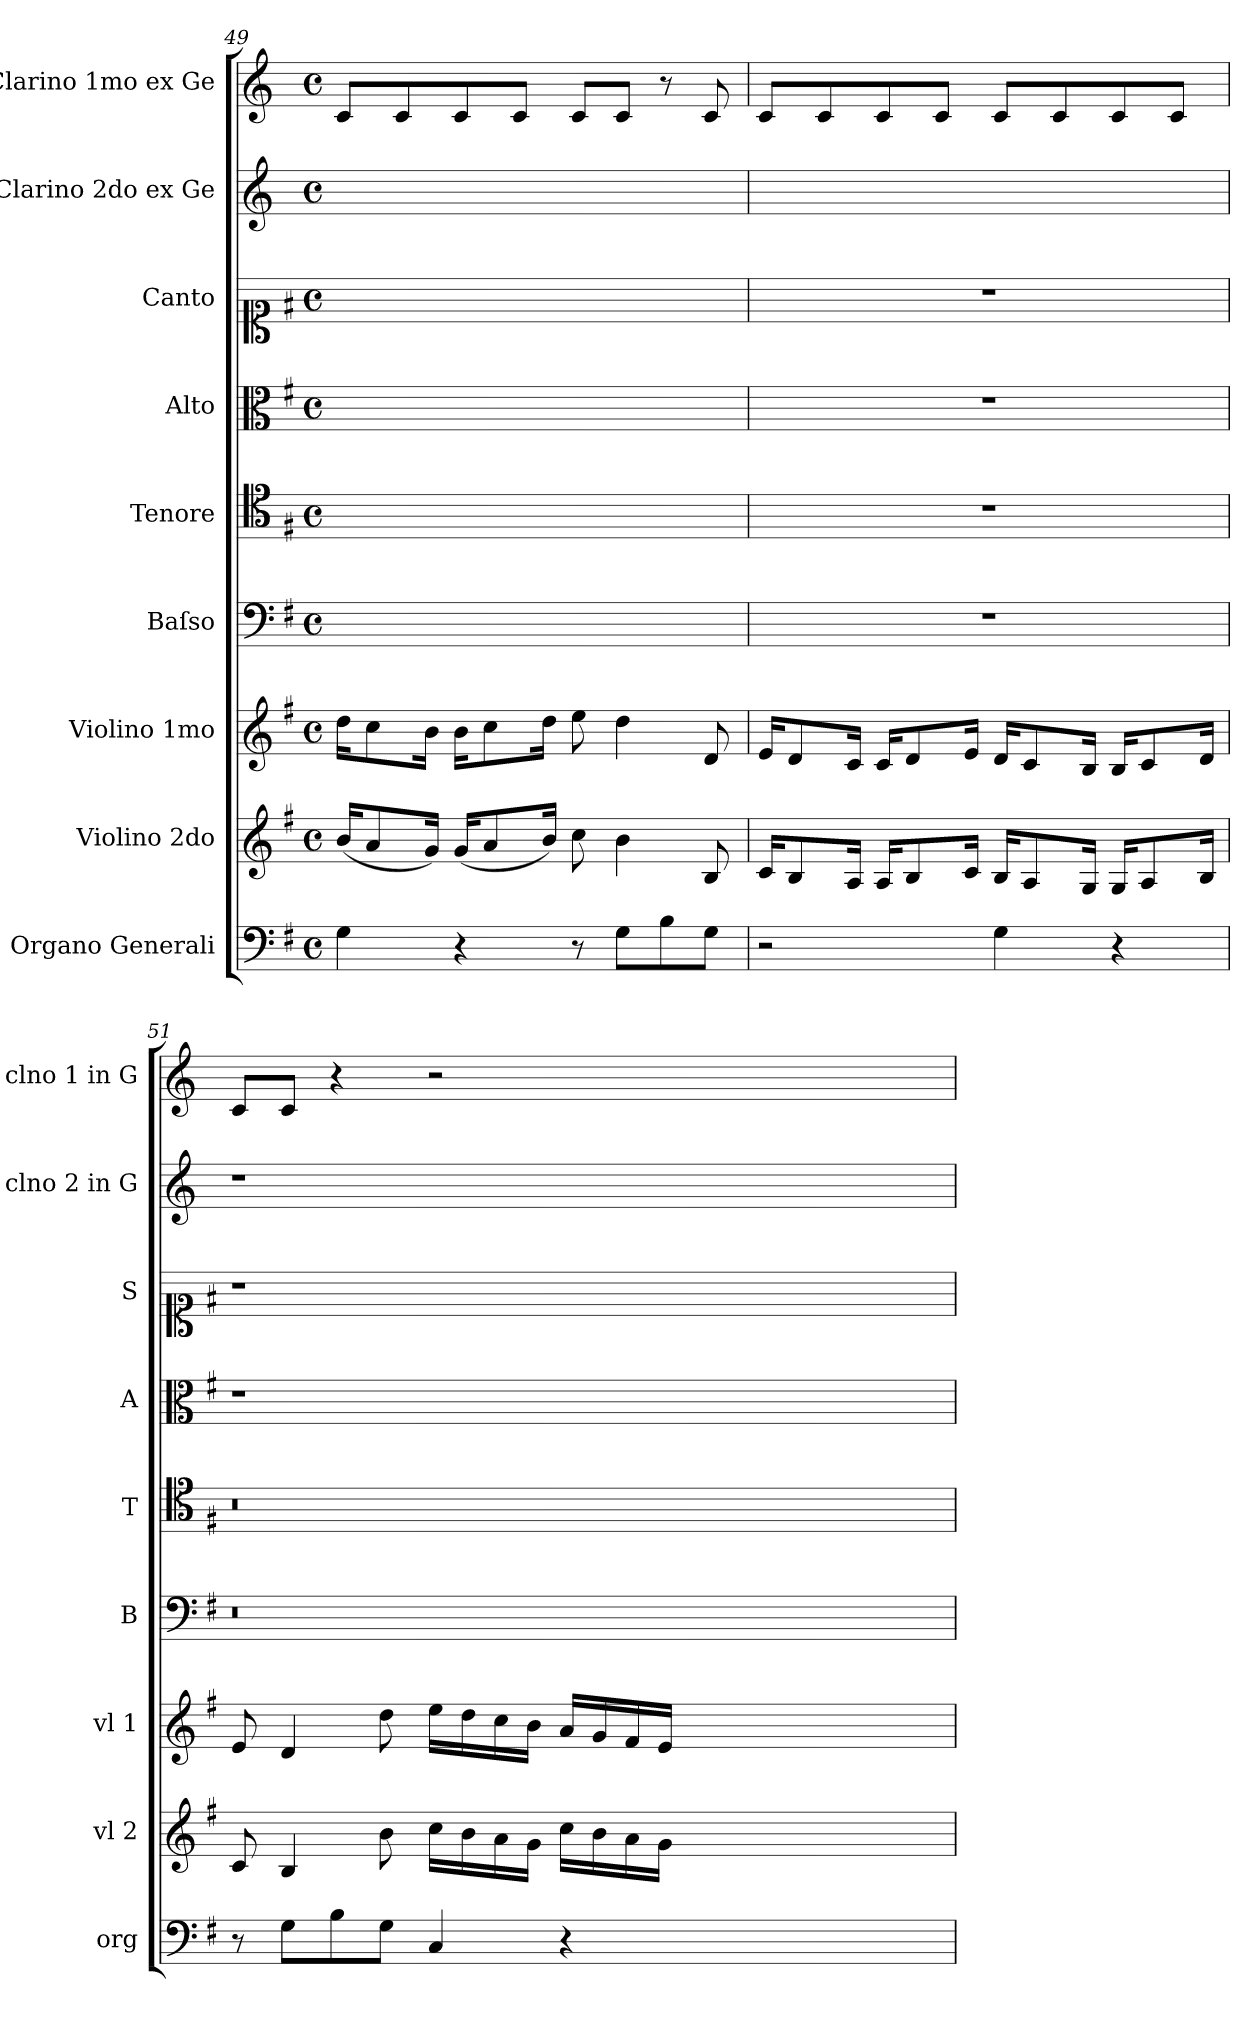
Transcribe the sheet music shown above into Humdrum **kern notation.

**kern	**kern	**dynam	**kern	**kern	**kern	**kern	**kern	**kern	**kern
*part9	*part8	*part8	*part7	*part6	*part5	*part4	*part3	*part2	*part1
*staff9	*staff8	*staff8	*staff7	*staff6	*staff5	*staff4	*staff3	*staff2	*staff1
*I"Organo Generali	*I"Violino 2do	*	*I"Violino 1mo	*I"Baſso	*I"Tenore	*I"Alto	*I"Canto	*I"Clarino 2do ex Ge	*I"Clarino 1mo ex Ge
*I'org	*I'vl 2	*	*I'vl 1	*I'B	*I'T	*I'A	*I'S	*I'clno 2 in G	*I'clno 1 in G
*clefF4	*clefG2	*	*clefG2	*clefF4	*clefC4	*clefC3	*clefC1	*clefG2	*clefG2
*	*	*	*	*	*	*	*	*ITrd3c5	*ITrd3c5
*k[f#]	*k[f#]	*	*k[f#]	*k[f#]	*k[f#]	*k[f#]	*k[f#]	*k[f#]	*k[f#]
*M4/4	*M4/4	*	*M4/4	*M4/4	*M4/4	*M4/4	*M4/4	*M4/4	*M4/4
*met(c)	*met(c)	*	*met(c)	*met(c)	*met(c)	*met(c)	*met(c)	*met(c)	*met(c)
=49	=49	=49	=49	=49	=49	=49	=49	=49	=49
4G\	(16b/KL	.	16dd\KL	1ryy	1ryy	1ryy	1ryy	1ryy	8G/L
.	8a/	.	8cc\	.	.	.	.	.	.
.	.	.	.	.	.	.	.	.	8G/
.	16g/Jk)	.	16b\Jk	.	.	.	.	.	.
4r	(16g/KL	.	16b\KL	.	.	.	.	.	8G/
.	8a/	.	8cc\	.	.	.	.	.	.
.	.	.	.	.	.	.	.	.	8G/J
.	16b/Jk)	.	16dd\Jk	.	.	.	.	.	.
8r	8cc\	.	8ee\	.	.	.	.	.	8G/L
!	!	!LO:DY:a	!	!	!	!	!	!	!
8G\L	4b\	Pia	4dd\	.	.	.	.	.	8G/J
8B\	.	.	.	.	.	.	.	.	8r
8G\J	8B/	.	8d/	.	.	.	.	.	8G/
=50	=50	=50	=50	=50	=50	=50	=50	=50	=50
2r	16c/KL	.	16e/KL	1r	1r	1r	1r	1ryy	8G/L
.	8B/	.	8d/	.	.	.	.	.	.
.	.	.	.	.	.	.	.	.	8G/
.	16A/Jk	.	16c/Jk	.	.	.	.	.	.
.	16A/KL	.	16c/KL	.	.	.	.	.	8G/
.	8B/	.	8d/	.	.	.	.	.	.
.	.	.	.	.	.	.	.	.	8G/J
.	16c/Jk	.	16e/Jk	.	.	.	.	.	.
4G\	16B/KL	.	16d/KL	.	.	.	.	.	8G/L
.	8A/	.	8c/	.	.	.	.	.	.
.	.	.	.	.	.	.	.	.	8G/
.	16G/Jk	.	16B/Jk	.	.	.	.	.	.
4r	16G/KL	.	16B/KL	.	.	.	.	.	8G/
.	8A/	.	8c/	.	.	.	.	.	.
.	.	.	.	.	.	.	.	.	8G/J
.	16B/Jk	.	16d/Jk	.	.	.	.	.	.
=51	=51	=51	=51	=51	=51	=51	=51	=51	=51
8r	8c/	.	8e/	0.r	0.r	1r	1r	1r	8G/L
8G\L	4B/	.	4d/	.	.	.	.	.	8G/J
8B\	.	.	.	.	.	.	.	.	4r
8G\J	8b\	.	8dd\	.	.	.	.	.	.
4C/	16cc\LL	.	16ee\LL	.	.	.	.	.	2r
.	16b\	.	16dd\	.	.	.	.	.	.
.	16a\	.	16cc\	.	.	.	.	.	.
.	16g\JJ	.	16b\JJ	.	.	.	.	.	.
4r	16cc\LL	.	16a/LL	.	.	.	.	.	.
.	16b\	.	16g/	.	.	.	.	.	.
.	16a\	.	16f#/	.	.	.	.	.	.
.	16g\JJ	.	16e/JJ	.	.	.	.	.	.
0ryy	0ryy	.	0ryy	.	.	0ryy	0ryy	0ryy	0ryy
=	=	=	=	=	=	=	=	=	=
*-	*-	*-	*-	*-	*-	*-	*-	*-	*-
